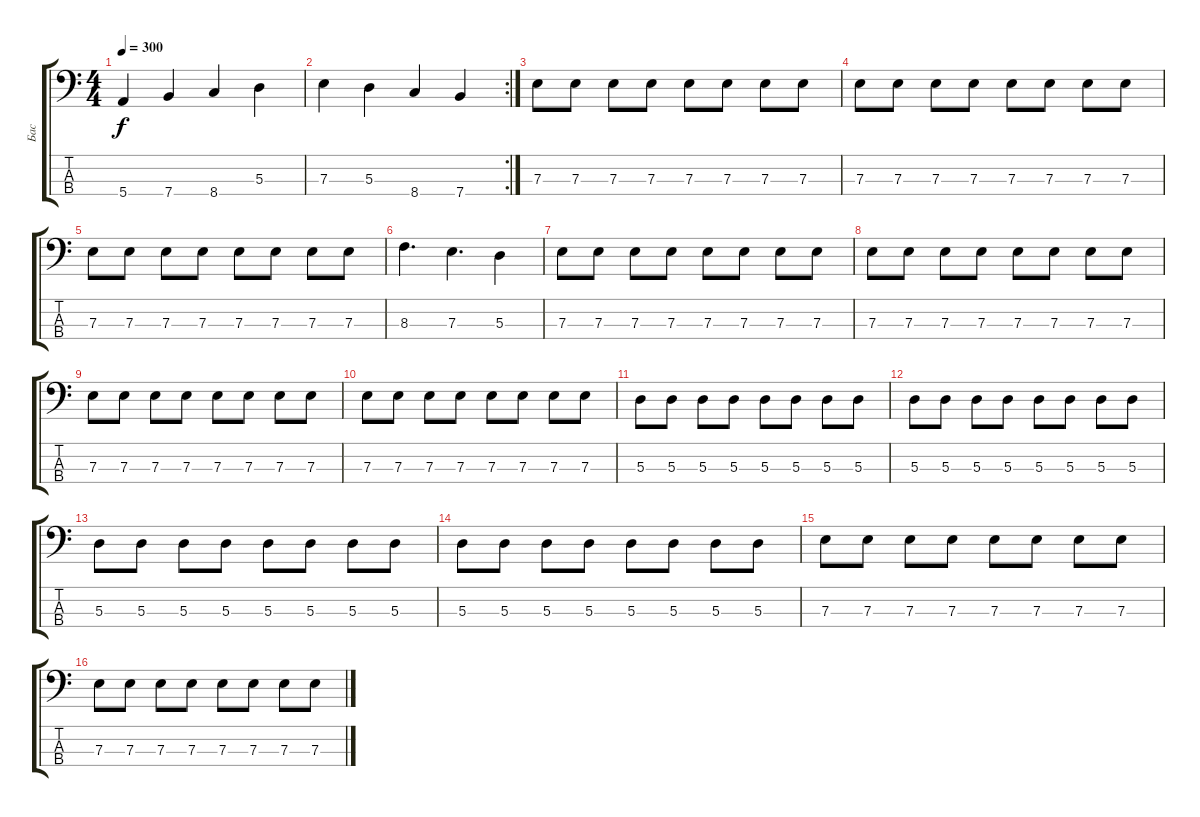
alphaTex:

\track ("Бас" "Бас") {instrument electricbassfinger}
\staff {score tabs}
\tuning (G2 D2 A1 E1) {hide}
\ts (4 4)
\tempo 300
\clef f4
\ks c
5.4.4{dy f} 7.4.4 8.4.4 5.3.4 |
\rc 2
7.3.4 5.3.4 8.4.4 7.4.4 |
7.3.8 7.3.8 7.3.8 7.3.8 7.3.8 7.3.8 7.3.8 7.3.8 |
7.3.8 7.3.8 7.3.8 7.3.8 7.3.8 7.3.8 7.3.8 7.3.8 |
7.3.8 7.3.8 7.3.8 7.3.8 7.3.8 7.3.8 7.3.8 7.3.8 |
8.3.4{d} 7.3.4{d} 5.3.4 |
7.3.8 7.3.8 7.3.8 7.3.8 7.3.8 7.3.8 7.3.8 7.3.8 |
7.3.8 7.3.8 7.3.8 7.3.8 7.3.8 7.3.8 7.3.8 7.3.8 |
7.3.8 7.3.8 7.3.8 7.3.8 7.3.8 7.3.8 7.3.8 7.3.8 |
7.3.8 7.3.8 7.3.8 7.3.8 7.3.8 7.3.8 7.3.8 7.3.8 |
5.3.8 5.3.8 5.3.8 5.3.8 5.3.8 5.3.8 5.3.8 5.3.8 |
5.3.8 5.3.8 5.3.8 5.3.8 5.3.8 5.3.8 5.3.8 5.3.8 |
5.3.8 5.3.8 5.3.8 5.3.8 5.3.8 5.3.8 5.3.8 5.3.8 |
5.3.8 5.3.8 5.3.8 5.3.8 5.3.8 5.3.8 5.3.8 5.3.8 |
7.3.8 7.3.8 7.3.8 7.3.8 7.3.8 7.3.8 7.3.8 7.3.8 |
7.3.8 7.3.8 7.3.8 7.3.8 7.3.8 7.3.8 7.3.8 7.3.8
